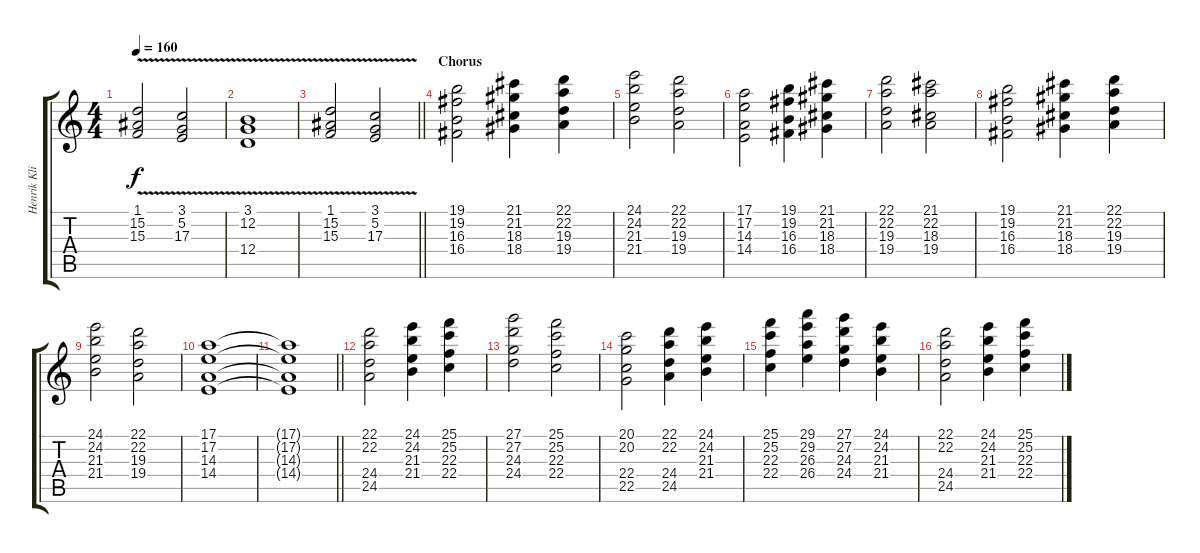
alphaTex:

\track ("Henrik Klingenberg" "Henrik Kli") {instrument synthbrass1}
\staff {score tabs}
\tuning (E4 B3 G3 D3 A2 E2) {hide}
\ts (4 4)
\tempo 160
\clef g2
\ks c
(1.1{v} 15.2{v} 15.3{v}).2{dy f} (3.1{v} 5.2{v} 17.3{v}).2 |
(3.1{v} 12.2{v} 12.4{v}).1 |
\barLineRight lightlight
(1.1{v} 15.2{v} 15.3{v}).2 (3.1{v} 5.2{v} 17.3{v}).2 |
\section ("" "Chorus")
(19.1 19.2 16.3 16.4).2{volume 12 instrument stringensemble1} (21.1 21.2 18.3 18.4).4 (22.1 22.2 19.3 19.4).4 |
(24.1 24.2 21.3 21.4).2 (22.1 22.2 19.3 19.4).2 |
(17.1 17.2 14.3 14.4).2 (19.1 19.2 16.3 16.4).4 (21.1 21.2 18.3 18.4).4 |
(22.1 22.2 19.3 19.4).2 (21.1 22.2 18.3 19.4).2 |
(19.1 19.2 16.3 16.4).2 (21.1 21.2 18.3 18.4).4 (22.1 22.2 19.3 19.4).4 |
(24.1 24.2 21.3 21.4).2 (22.1 22.2 19.3 19.4).2 |
(17.1 17.2 14.3 14.4).1 |
\barLineRight lightlight
(17.1{t} 17.2{t} 14.3{t} 14.4{t}).1 |
(22.1 22.2 24.4 24.5).2{volume 12 instrument stringensemble1} (24.1 24.2 21.3 21.4).4 (25.1 25.2 22.3 22.4).4 |
(27.1 27.2 24.3 24.4).2 (25.1 25.2 22.3 22.4).2 |
(20.1 20.2 22.4 22.5).2 (22.1 22.2 24.4 24.5).4 (24.1 24.2 21.3 21.4).4 |
(25.1 25.2 22.3 22.4).4 (29.1 29.2 26.3 26.4).4 (27.1 27.2 24.3 24.4).4 (24.1 24.2 21.3 21.4).4 |
(22.1 22.2 24.4 24.5).2 (24.1 24.2 21.3 21.4).4 (25.1 25.2 22.3 22.4).4
